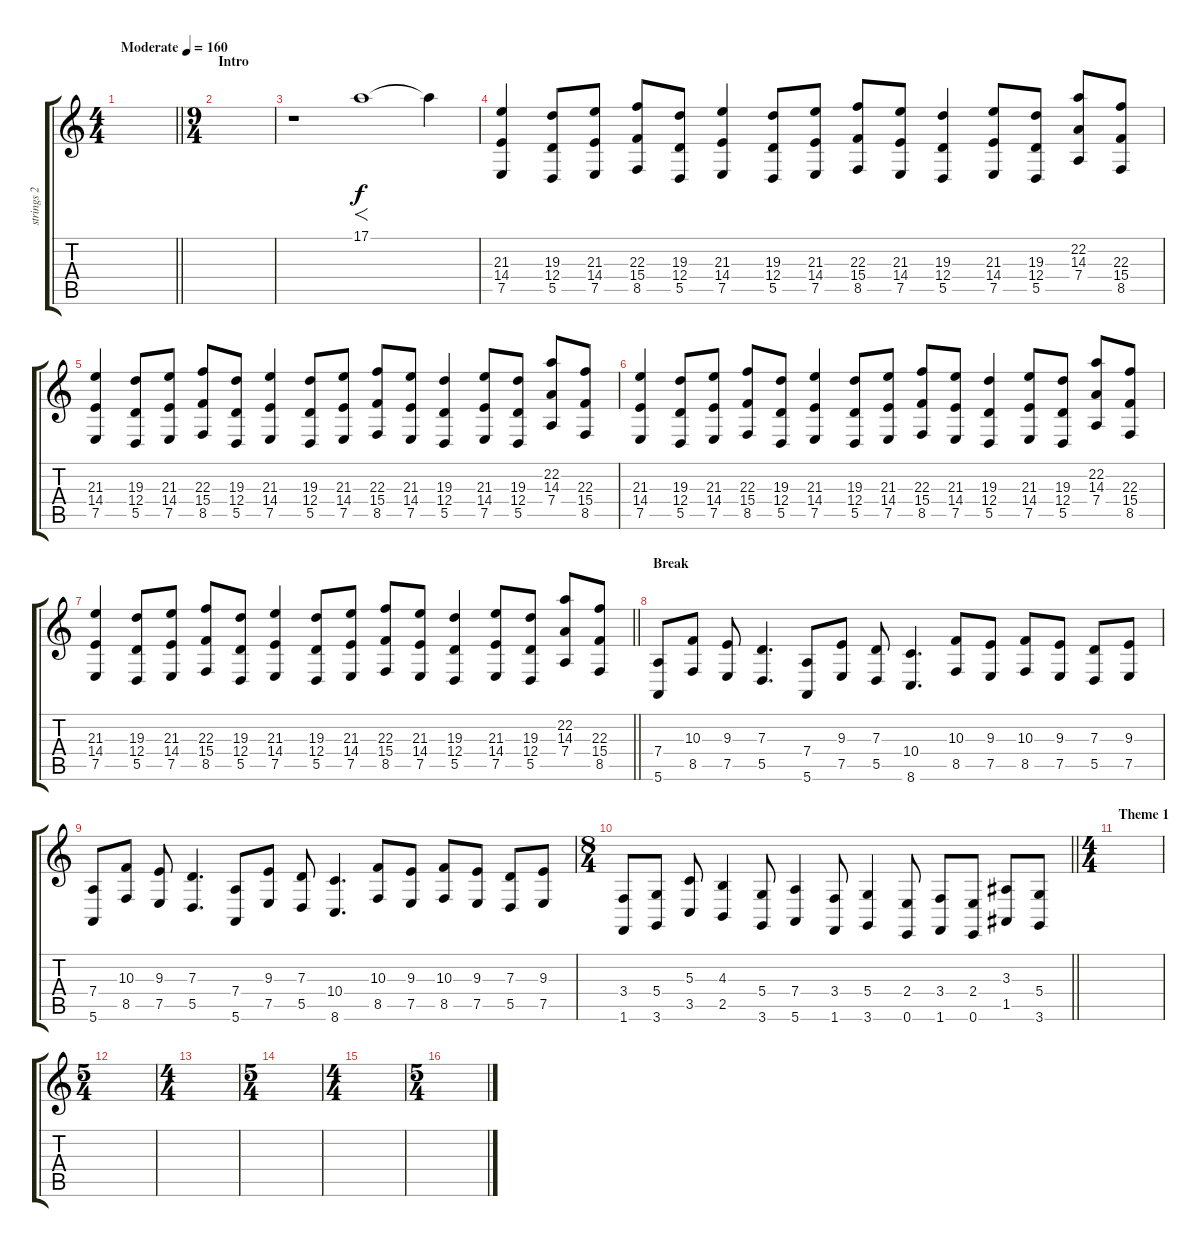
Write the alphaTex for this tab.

\track ("strings 2" "strings 2") {instrument stringensemble1}
\staff {score tabs}
\tuning (E4 B3 G3 D3 A2 E2) {hide}
\ts (4 4)
\tempo (160 "Moderate")
\clef g2
\barLineRight lightlight
\ks c
|
\ts (9 4)
\section ("" "Intro")
|
r.1 17.1.1{f} 17.1{t}.4 |
(21.3 14.4 7.5).4{volume 16} (19.3 12.4 5.5).8 (21.3 14.4 7.5).8 (22.3 15.4 8.5).8 (19.3 12.4 5.5).8 (21.3 14.4 7.5).4 (19.3 12.4 5.5).8 (21.3 14.4 7.5).8 (22.3 15.4 8.5).8 (21.3 14.4 7.5).8 (19.3 12.4 5.5).4 (21.3 14.4 7.5).8 (19.3 12.4 5.5).8 (22.2 14.3 7.4).8 (22.3 15.4 8.5).8 |
(21.3 14.4 7.5).4{volume 16} (19.3 12.4 5.5).8 (21.3 14.4 7.5).8 (22.3 15.4 8.5).8 (19.3 12.4 5.5).8 (21.3 14.4 7.5).4 (19.3 12.4 5.5).8 (21.3 14.4 7.5).8 (22.3 15.4 8.5).8 (21.3 14.4 7.5).8 (19.3 12.4 5.5).4 (21.3 14.4 7.5).8 (19.3 12.4 5.5).8 (22.2 14.3 7.4).8 (22.3 15.4 8.5).8 |
(21.3 14.4 7.5).4{volume 16} (19.3 12.4 5.5).8 (21.3 14.4 7.5).8 (22.3 15.4 8.5).8 (19.3 12.4 5.5).8 (21.3 14.4 7.5).4 (19.3 12.4 5.5).8 (21.3 14.4 7.5).8 (22.3 15.4 8.5).8 (21.3 14.4 7.5).8 (19.3 12.4 5.5).4 (21.3 14.4 7.5).8 (19.3 12.4 5.5).8 (22.2 14.3 7.4).8 (22.3 15.4 8.5).8 |
\barLineRight lightlight
(21.3 14.4 7.5).4{volume 16} (19.3 12.4 5.5).8 (21.3 14.4 7.5).8 (22.3 15.4 8.5).8 (19.3 12.4 5.5).8 (21.3 14.4 7.5).4 (19.3 12.4 5.5).8 (21.3 14.4 7.5).8 (22.3 15.4 8.5).8 (21.3 14.4 7.5).8 (19.3 12.4 5.5).4 (21.3 14.4 7.5).8 (19.3 12.4 5.5).8 (22.2 14.3 7.4).8 (22.3 15.4 8.5).8 |
\section ("" "Break")
(7.4 5.6).8 (10.3 8.5).8 (9.3 7.5).8 (7.3 5.5).4{d} (7.4 5.6).8 (9.3 7.5).8 (7.3 5.5).8 (10.4 8.6).4{d} (10.3 8.5).8 (9.3 7.5).8 (10.3 8.5).8 (9.3 7.5).8 (7.3 5.5).8 (9.3 7.5).8 |
(7.4 5.6).8 (10.3 8.5).8 (9.3 7.5).8 (7.3 5.5).4{d} (7.4 5.6).8 (9.3 7.5).8 (7.3 5.5).8 (10.4 8.6).4{d} (10.3 8.5).8 (9.3 7.5).8 (10.3 8.5).8 (9.3 7.5).8 (7.3 5.5).8 (9.3 7.5).8 |
\ts (8 4)
\barLineRight lightlight
(3.4 1.6).8 (5.4 3.6).8 (5.3 3.5).8 (4.3 2.5).4 (5.4 3.6).8 (7.4 5.6).4 (3.4 1.6).8 (5.4 3.6).4 (2.4 0.6).8 (3.4 1.6).8 (2.4 0.6).8 (3.3 1.5).8 (5.4 3.6).8 |
\ts (4 4)
\section ("" "Theme 1")
|
\ts (5 4)
|
\ts (4 4)
|
\ts (5 4)
|
\ts (4 4)
|
\ts (5 4)
